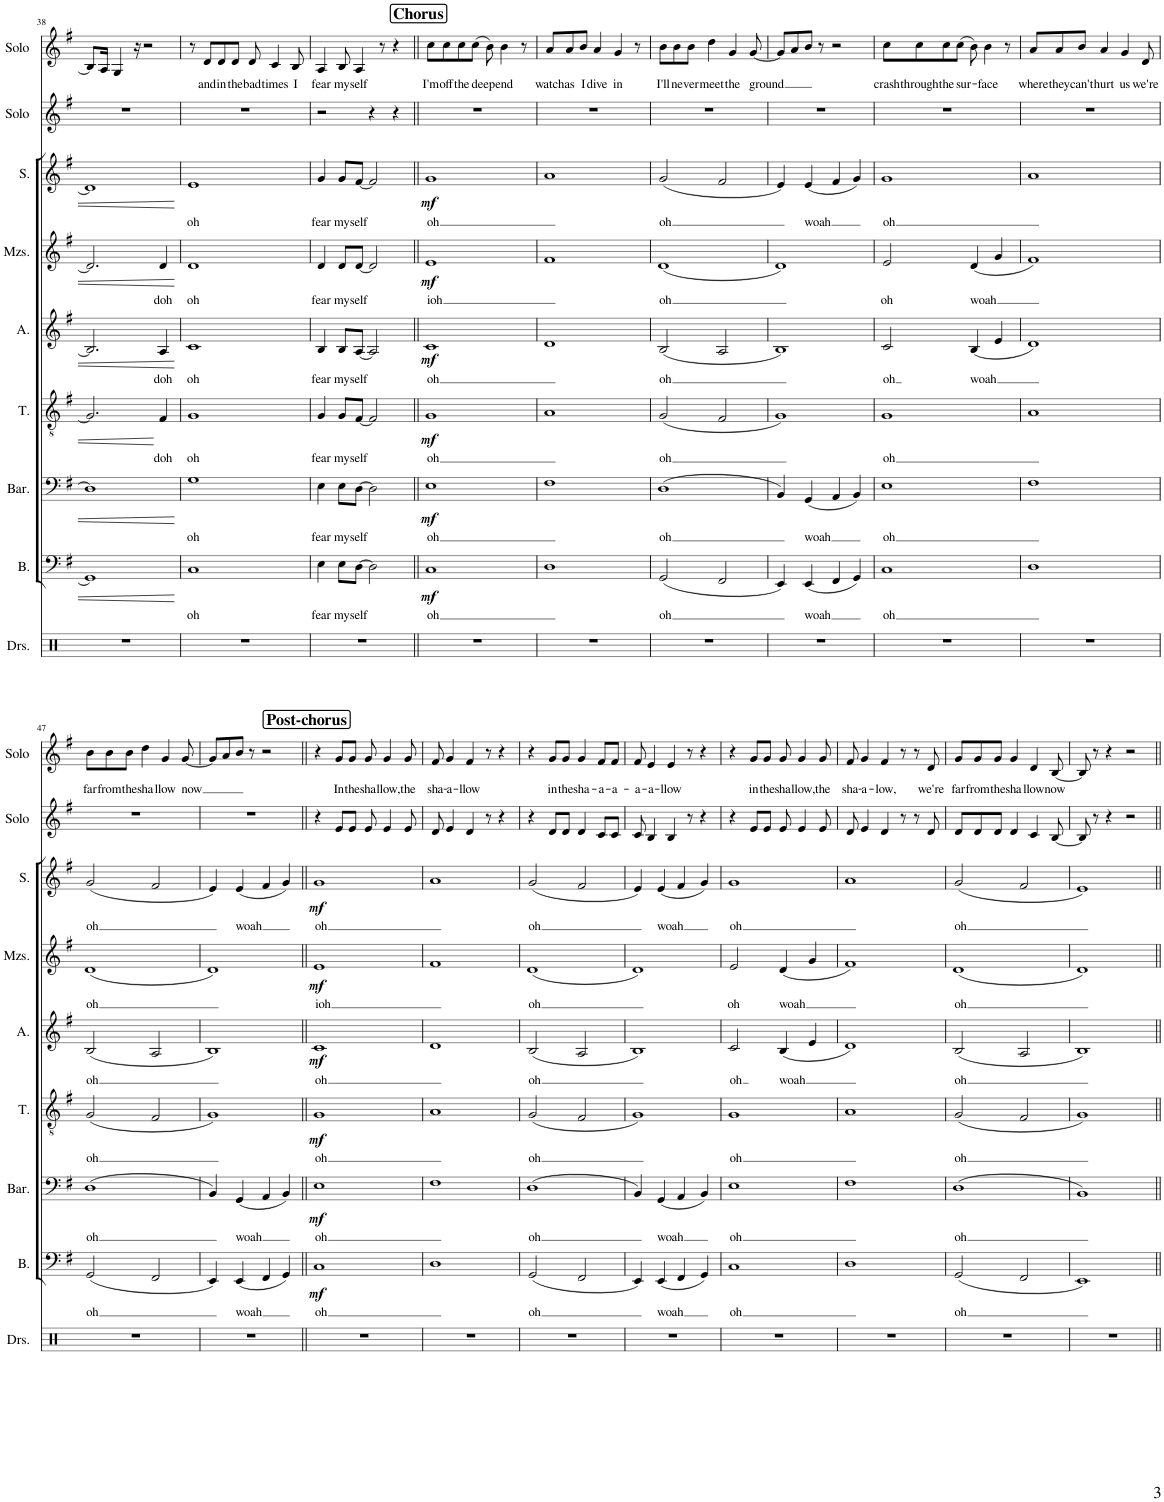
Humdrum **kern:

**kern	**kern	**text	**dynam	**kern	**text	**dynam	**kern	**text	**dynam	**kern	**text	**dynam	**kern	**text	**dynam	**kern	**text	**dynam	**kern	**kern	**text
*part9	*part8	*part8	*part8	*part7	*part7	*part7	*part6	*part6	*part6	*part5	*part5	*part5	*part4	*part4	*part4	*part3	*part3	*part3	*part2	*part1	*part1
*staff9	*staff8	*staff8	*staff8	*staff7	*staff7	*staff7	*staff6	*staff6	*staff6	*staff5	*staff5	*staff5	*staff4	*staff4	*staff4	*staff3	*staff3	*staff3	*staff2	*staff1	*staff1
*I"Drumset	*I"Bass	*	*	*I"Baritone	*	*	*I"Tenor	*	*	*I"Alto	*	*	*I"Mezzo-soprano	*	*	*I"Soprano	*	*	*I"Solo	*I"Solo	*
*I'Drs.	*I'B.	*	*	*I'Bar.	*	*	*I'T.	*	*	*I'A.	*	*	*I'Mzs.	*	*	*I'S.	*	*	*I'Solo	*I'Solo	*
!!LO:PB:g=z
*clefX	*clefF4	*	*	*clefF4	*	*	*clefGv2	*	*	*clefG2	*	*	*clefG2	*	*	*clefG2	*	*	*clefG2	*clefG2	*
*k[]	*k[f#]	*	*	*k[f#]	*	*	*k[f#]	*	*	*k[f#]	*	*	*k[f#]	*	*	*k[f#]	*	*	*k[f#]	*k[f#]	*
*M4/4	*M4/4	*	*	*M4/4	*	*	*M4/4	*	*	*M4/4	*	*	*M4/4	*	*	*M4/4	*	*	*M4/4	*M4/4	*
=38	=38	=38	=38	=38	=38	=38	=38	=38	=38	=38	=38	=38	=38	=38	=38	=38	=38	=38	=38	=38	=38
1r	1GG]	.	.	1D]	.	.	2.G/]	.	.	2.B/]	.	.	2.d/]	.	.	1d]	.	.	1r	8B/L]	.
.	.	.	.	.	.	.	.	.	.	.	.	.	.	.	.	.	.	.	.	16A/Jk	.
.	.	.	.	.	.	.	.	.	.	.	.	.	.	.	.	.	.	.	.	4G/	.
.	.	.	.	.	.	.	.	.	.	.	.	.	.	.	.	.	.	.	.	16r	.
.	.	.	.	.	.	.	.	.	.	.	.	.	.	.	.	.	.	.	.	2r	.
!	!	!	!	!	!	!	!	!LO:LY:b	!	!	!LO:LY:b	!	!	!LO:LY:b	!	!	!	!	!	!	!
.	.	.	.	.	.	.	4F#/	doh	.	4A/	doh	.	4d/	doh	.	.	.	.	.	.	.
=39	=39	=39	=39	=39	=39	=39	=39	=39	=39	=39	=39	=39	=39	=39	=39	=39	=39	=39	=39	=39	=39
!	!	!LO:LY:b	!	!	!LO:LY:b	!	!	!LO:LY:b	!	!	!LO:LY:b	!	!	!LO:LY:b	!	!	!LO:LY:b	!	!	!	!
1r	1C	oh	.	1G	oh	.	1G	oh	.	1c	oh	.	1d	oh	.	1e	oh	.	1r	8r	.
!	!	!	!	!	!	!	!	!	!	!	!	!	!	!	!	!	!	!	!	!	!LO:LY:b
.	.	.	.	.	.	.	.	.	.	.	.	.	.	.	.	.	.	.	.	8d/L	and
!	!	!	!	!	!	!	!	!	!	!	!	!	!	!	!	!	!	!	!	!	!LO:LY:b
.	.	.	.	.	.	.	.	.	.	.	.	.	.	.	.	.	.	.	.	8d/	in
!	!	!	!	!	!	!	!	!	!	!	!	!	!	!	!	!	!	!	!	!	!LO:LY:b
.	.	.	.	.	.	.	.	.	.	.	.	.	.	.	.	.	.	.	.	8d/J	the
!	!	!	!	!	!	!	!	!	!	!	!	!	!	!	!	!	!	!	!	!	!LO:LY:b
.	.	.	.	.	.	.	.	.	.	.	.	.	.	.	.	.	.	.	.	8d/	bad
!	!	!	!	!	!	!	!	!	!	!	!	!	!	!	!	!	!	!	!	!	!LO:LY:b
.	.	.	.	.	.	.	.	.	.	.	.	.	.	.	.	.	.	.	.	4c/	times
!	!	!	!	!	!	!	!	!	!	!	!	!	!	!	!	!	!	!	!	!	!LO:LY:b
.	.	.	.	.	.	.	.	.	.	.	.	.	.	.	.	.	.	.	.	8B/	I
=40	=40	=40	=40	=40	=40	=40	=40	=40	=40	=40	=40	=40	=40	=40	=40	=40	=40	=40	=40	=40	=40
!	!	!LO:LY:b	!	!	!LO:LY:b	!	!	!LO:LY:b	!	!	!LO:LY:b	!	!	!LO:LY:b	!	!	!LO:LY:b	!	!	!	!LO:LY:b
1r	4E\	fear	.	4E\	fear	.	4G/	fear	.	4B/	fear	.	4d/	fear	.	4g/	fear	.	2r	4A/	fear
!	!	!LO:LY:b	!	!	!LO:LY:b	!	!	!LO:LY:b	!	!	!LO:LY:b	!	!	!LO:LY:b	!	!	!LO:LY:b	!	!	!	!LO:LY:b
.	8E\L	my-	.	8E\L	my-	.	8G/L	my-	.	8B/L	my-	.	8d/L	my-	.	8g/L	my-	.	.	8B/	my-
!	!	!LO:LY:b	!	!	!LO:LY:b	!	!	!LO:LY:b	!	!	!LO:LY:b	!	!	!LO:LY:b	!	!	!LO:LY:b	!	!	!	!LO:LY:b
.	[8D\J	-self	.	[8D\J	-self	.	[8F#/J	-self	.	[8A/J	-self	.	[8d/J	-self	.	[8f#/J	-self	.	.	4A/	-self
.	2D\]	.	.	2D\]	.	.	2F#/]	.	.	2A/]	.	.	2d/]	.	.	2f#/]	.	.	4r	.	.
.	.	.	.	.	.	.	.	.	.	.	.	.	.	.	.	.	.	.	.	8r	.
.	.	.	.	.	.	.	.	.	.	.	.	.	.	.	.	.	.	.	4r	4r	.
!!LO:REH:place=s1:a:B:cj:fs=14:t=Chorus
=41||	=41||	=41||	=41||	=41||	=41||	=41||	=41||	=41||	=41||	=41||	=41||	=41||	=41||	=41||	=41||	=41||	=41||	=41||	=41||	=41||	=41||
!	!	!LO:LY:b	!LO:DY:b	!	!LO:LY:b	!LO:DY:b	!	!LO:LY:b	!LO:DY:b	!	!LO:LY:b	!LO:DY:b	!	!LO:LY:b	!LO:DY:b	!	!LO:LY:b	!LO:DY:b	!	!	!LO:LY:b
1r	1C	oh	mf	1E	oh	mf	1G	oh	mf	1c	oh	mf	1e	ioh	mf	1g	oh	mf	1r	8cc\L	I'm
!	!	!	!	!	!	!	!	!	!	!	!	!	!	!	!	!	!	!	!	!	!LO:LY:b
.	.	.	.	.	.	.	.	.	.	.	.	.	.	.	.	.	.	.	.	8cc\	off
!	!	!	!	!	!	!	!	!	!	!	!	!	!	!	!	!	!	!	!	!	!LO:LY:b
.	.	.	.	.	.	.	.	.	.	.	.	.	.	.	.	.	.	.	.	8cc\	the
!	!	!	!	!	!	!	!	!	!	!	!	!	!	!	!	!	!	!	!	!	!LO:LY:b
.	.	.	.	.	.	.	.	.	.	.	.	.	.	.	.	.	.	.	.	(8cc\J	deep
.	.	.	.	.	.	.	.	.	.	.	.	.	.	.	.	.	.	.	.	8b\)	.
!	!	!	!	!	!	!	!	!	!	!	!	!	!	!	!	!	!	!	!	!	!LO:LY:b
.	.	.	.	.	.	.	.	.	.	.	.	.	.	.	.	.	.	.	.	4b\	end
.	.	.	.	.	.	.	.	.	.	.	.	.	.	.	.	.	.	.	.	8r	.
=42	=42	=42	=42	=42	=42	=42	=42	=42	=42	=42	=42	=42	=42	=42	=42	=42	=42	=42	=42	=42	=42
!	!	!	!	!	!	!	!	!	!	!	!	!	!	!	!	!	!	!	!	!	!LO:LY:b
1r	1D	.	.	1F#	.	.	1A	.	.	1d	.	.	1f#	.	.	1a	.	.	1r	8a/L	watch
!	!	!	!	!	!	!	!	!	!	!	!	!	!	!	!	!	!	!	!	!	!LO:LY:b
.	.	.	.	.	.	.	.	.	.	.	.	.	.	.	.	.	.	.	.	8a/	as
!	!	!	!	!	!	!	!	!	!	!	!	!	!	!	!	!	!	!	!	!	!LO:LY:b
.	.	.	.	.	.	.	.	.	.	.	.	.	.	.	.	.	.	.	.	8b/J	I
!	!	!	!	!	!	!	!	!	!	!	!	!	!	!	!	!	!	!	!	!	!LO:LY:b
.	.	.	.	.	.	.	.	.	.	.	.	.	.	.	.	.	.	.	.	4a/	dive
!	!	!	!	!	!	!	!	!	!	!	!	!	!	!	!	!	!	!	!	!	!LO:LY:b
.	.	.	.	.	.	.	.	.	.	.	.	.	.	.	.	.	.	.	.	4g/	in
.	.	.	.	.	.	.	.	.	.	.	.	.	.	.	.	.	.	.	.	8r	.
=43	=43	=43	=43	=43	=43	=43	=43	=43	=43	=43	=43	=43	=43	=43	=43	=43	=43	=43	=43	=43	=43
!	!	!LO:LY:b	!	!	!LO:LY:b	!	!	!LO:LY:b	!	!	!LO:LY:b	!	!	!LO:LY:b	!	!	!LO:LY:b	!	!	!	!LO:LY:b
1r	(2GG/	oh	.	(1D	oh	.	(2G/	oh	.	(2B/	oh	.	(1d	oh	.	(2g/	oh	.	1r	8b\L	I'll
!	!	!	!	!	!	!	!	!	!	!	!	!	!	!	!	!	!	!	!	!	!LO:LY:b
.	.	.	.	.	.	.	.	.	.	.	.	.	.	.	.	.	.	.	.	8b\	ne-
!	!	!	!	!	!	!	!	!	!	!	!	!	!	!	!	!	!	!	!	!	!LO:LY:b
.	.	.	.	.	.	.	.	.	.	.	.	.	.	.	.	.	.	.	.	8b\J	-ver
!	!	!	!	!	!	!	!	!	!	!	!	!	!	!	!	!	!	!	!	!	!LO:LY:b
.	.	.	.	.	.	.	.	.	.	.	.	.	.	.	.	.	.	.	.	4dd\	meet
.	2FF#/	.	.	.	.	.	2F#/	.	.	2A/	.	.	.	.	.	2f#/	.	.	.	.	.
!	!	!	!	!	!	!	!	!	!	!	!	!	!	!	!	!	!	!	!	!	!LO:LY:b
.	.	.	.	.	.	.	.	.	.	.	.	.	.	.	.	.	.	.	.	4g/	the
!	!	!	!	!	!	!	!	!	!	!	!	!	!	!	!	!	!	!	!	!	!LO:LY:b
.	.	.	.	.	.	.	.	.	.	.	.	.	.	.	.	.	.	.	.	[8g/	ground
=44	=44	=44	=44	=44	=44	=44	=44	=44	=44	=44	=44	=44	=44	=44	=44	=44	=44	=44	=44	=44	=44
1r	4EE/)	.	.	4BB/)	.	.	1G)	.	.	1B)	.	.	1d)	.	.	4e/)	.	.	1r	8g/L]	.
.	.	.	.	.	.	.	.	.	.	.	.	.	.	.	.	.	.	.	.	8a/	.
!	!	!LO:LY:b	!	!	!LO:LY:b	!	!	!	!	!	!	!	!	!	!	!	!LO:LY:b	!	!	!	!
.	(4EE/	woah	.	(4GG/	woah	.	.	.	.	.	.	.	.	.	.	(4e/	woah	.	.	8b/J	.
.	.	.	.	.	.	.	.	.	.	.	.	.	.	.	.	.	.	.	.	8r	.
.	4FF#/	.	.	4AA/	.	.	.	.	.	.	.	.	.	.	.	4f#/	.	.	.	2r	.
.	4GG/)	.	.	4BB/)	.	.	.	.	.	.	.	.	.	.	.	4g/)	.	.	.	.	.
=45	=45	=45	=45	=45	=45	=45	=45	=45	=45	=45	=45	=45	=45	=45	=45	=45	=45	=45	=45	=45	=45
!	!	!LO:LY:b	!	!	!LO:LY:b	!	!	!LO:LY:b	!	!	!LO:LY:b	!	!	!LO:LY:b	!	!	!LO:LY:b	!	!	!	!LO:LY:b
1r	1C	oh	.	1E	oh	.	1G	oh	.	2c/	oh	.	2e/	oh	.	1g	oh	.	1r	8cc\L	crash
!	!	!	!	!	!	!	!	!	!	!	!	!	!	!	!	!	!	!	!	!	!LO:LY:b
.	.	.	.	.	.	.	.	.	.	.	.	.	.	.	.	.	.	.	.	8cc\	through
!	!	!	!	!	!	!	!	!	!	!	!	!	!	!	!	!	!	!	!	!	!LO:LY:b
.	.	.	.	.	.	.	.	.	.	.	.	.	.	.	.	.	.	.	.	8cc\	the
!	!	!	!	!	!	!	!	!	!	!	!	!	!	!	!	!	!	!	!	!	!LO:LY:b
.	.	.	.	.	.	.	.	.	.	.	.	.	.	.	.	.	.	.	.	(8cc\J	sur-
!	!	!	!	!	!	!	!	!	!	!	!LO:LY:b	!	!	!LO:LY:b	!	!	!	!	!	!	!
.	.	.	.	.	.	.	.	.	.	(4B/	woah	.	(4d/	woah	.	.	.	.	.	8b\)	.
!	!	!	!	!	!	!	!	!	!	!	!	!	!	!	!	!	!	!	!	!	!LO:LY:b
.	.	.	.	.	.	.	.	.	.	.	.	.	.	.	.	.	.	.	.	4b\	-face
.	.	.	.	.	.	.	.	.	.	4e/	.	.	4g/	.	.	.	.	.	.	.	.
.	.	.	.	.	.	.	.	.	.	.	.	.	.	.	.	.	.	.	.	8r	.
=46	=46	=46	=46	=46	=46	=46	=46	=46	=46	=46	=46	=46	=46	=46	=46	=46	=46	=46	=46	=46	=46
!	!	!	!	!	!	!	!	!	!	!	!	!	!	!	!	!	!	!	!	!	!LO:LY:b
1r	1D	.	.	1F#	.	.	1A	.	.	1d)	.	.	1f#)	.	.	1a	.	.	1r	8a/L	where
!	!	!	!	!	!	!	!	!	!	!	!	!	!	!	!	!	!	!	!	!	!LO:LY:b
.	.	.	.	.	.	.	.	.	.	.	.	.	.	.	.	.	.	.	.	8a/	they
!	!	!	!	!	!	!	!	!	!	!	!	!	!	!	!	!	!	!	!	!	!LO:LY:b
.	.	.	.	.	.	.	.	.	.	.	.	.	.	.	.	.	.	.	.	8b/J	can't
!	!	!	!	!	!	!	!	!	!	!	!	!	!	!	!	!	!	!	!	!	!LO:LY:b
.	.	.	.	.	.	.	.	.	.	.	.	.	.	.	.	.	.	.	.	4a/	hurt
!	!	!	!	!	!	!	!	!	!	!	!	!	!	!	!	!	!	!	!	!	!LO:LY:b
.	.	.	.	.	.	.	.	.	.	.	.	.	.	.	.	.	.	.	.	4g/	us
!	!	!	!	!	!	!	!	!	!	!	!	!	!	!	!	!	!	!	!	!	!LO:LY:b
.	.	.	.	.	.	.	.	.	.	.	.	.	.	.	.	.	.	.	.	8d/	we're
!!LO:LB:g=z
=47	=47	=47	=47	=47	=47	=47	=47	=47	=47	=47	=47	=47	=47	=47	=47	=47	=47	=47	=47	=47	=47
!	!	!LO:LY:b	!	!	!LO:LY:b	!	!	!LO:LY:b	!	!	!LO:LY:b	!	!	!LO:LY:b	!	!	!LO:LY:b	!	!	!	!LO:LY:b
1r	(2GG/	oh	.	(1D	oh	.	(2G/	oh	.	(2B/	oh	.	(1d	oh	.	(2g/	oh	.	1r	8b\L	far
!	!	!	!	!	!	!	!	!	!	!	!	!	!	!	!	!	!	!	!	!	!LO:LY:b
.	.	.	.	.	.	.	.	.	.	.	.	.	.	.	.	.	.	.	.	8b\	from
!	!	!	!	!	!	!	!	!	!	!	!	!	!	!	!	!	!	!	!	!	!LO:LY:b
.	.	.	.	.	.	.	.	.	.	.	.	.	.	.	.	.	.	.	.	8b\J	the
!	!	!	!	!	!	!	!	!	!	!	!	!	!	!	!	!	!	!	!	!	!LO:LY:b
.	.	.	.	.	.	.	.	.	.	.	.	.	.	.	.	.	.	.	.	4dd\	sha-
.	2FF#/	.	.	.	.	.	2F#/	.	.	2A/	.	.	.	.	.	2f#/	.	.	.	.	.
!	!	!	!	!	!	!	!	!	!	!	!	!	!	!	!	!	!	!	!	!	!LO:LY:b
.	.	.	.	.	.	.	.	.	.	.	.	.	.	.	.	.	.	.	.	4g/	-llow
!	!	!	!	!	!	!	!	!	!	!	!	!	!	!	!	!	!	!	!	!	!LO:LY:b
.	.	.	.	.	.	.	.	.	.	.	.	.	.	.	.	.	.	.	.	[8g/	now
=48	=48	=48	=48	=48	=48	=48	=48	=48	=48	=48	=48	=48	=48	=48	=48	=48	=48	=48	=48	=48	=48
1r	4EE/)	.	.	4BB/)	.	.	1G)	.	.	1B)	.	.	1d)	.	.	4e/)	.	.	1r	8g/L]	.
.	.	.	.	.	.	.	.	.	.	.	.	.	.	.	.	.	.	.	.	8a/	.
!	!	!LO:LY:b	!	!	!LO:LY:b	!	!	!	!	!	!	!	!	!	!	!	!LO:LY:b	!	!	!	!
.	(4EE/	woah	.	(4GG/	woah	.	.	.	.	.	.	.	.	.	.	(4e/	woah	.	.	8b/J	.
.	.	.	.	.	.	.	.	.	.	.	.	.	.	.	.	.	.	.	.	8r	.
.	4FF#/	.	.	4AA/	.	.	.	.	.	.	.	.	.	.	.	4f#/	.	.	.	2r	.
.	4GG/)	.	.	4BB/)	.	.	.	.	.	.	.	.	.	.	.	4g/)	.	.	.	.	.
!!LO:REH:place=s1:a:B:cj:fs=14:t=Post-chorus
=49||	=49||	=49||	=49||	=49||	=49||	=49||	=49||	=49||	=49||	=49||	=49||	=49||	=49||	=49||	=49||	=49||	=49||	=49||	=49||	=49||	=49||
!	!	!LO:LY:b	!LO:DY:b	!	!LO:LY:b	!LO:DY:b	!	!LO:LY:b	!LO:DY:b	!	!LO:LY:b	!LO:DY:b	!	!LO:LY:b	!LO:DY:b	!	!LO:LY:b	!LO:DY:b	!	!	!
1r	1C	oh	mf	1E	oh	mf	1G	oh	mf	1c	oh	mf	1e	ioh	mf	1g	oh	mf	4r	4r	.
!	!	!	!	!	!	!	!	!	!	!	!	!	!	!	!	!	!	!	!	!	!LO:LY:b
.	.	.	.	.	.	.	.	.	.	.	.	.	.	.	.	.	.	.	8e/L	8g/L	In
!	!	!	!	!	!	!	!	!	!	!	!	!	!	!	!	!	!	!	!	!	!LO:LY:b
.	.	.	.	.	.	.	.	.	.	.	.	.	.	.	.	.	.	.	8e/J	8g/J	the
!	!	!	!	!	!	!	!	!	!	!	!	!	!	!	!	!	!	!	!	!	!LO:LY:b
.	.	.	.	.	.	.	.	.	.	.	.	.	.	.	.	.	.	.	8e/	8g/	sha-
!	!	!	!	!	!	!	!	!	!	!	!	!	!	!	!	!	!	!	!	!	!LO:LY:b
.	.	.	.	.	.	.	.	.	.	.	.	.	.	.	.	.	.	.	4e/	4g/	-llow,
!	!	!	!	!	!	!	!	!	!	!	!	!	!	!	!	!	!	!	!	!	!LO:LY:b
.	.	.	.	.	.	.	.	.	.	.	.	.	.	.	.	.	.	.	8e/	8g/	the
=50	=50	=50	=50	=50	=50	=50	=50	=50	=50	=50	=50	=50	=50	=50	=50	=50	=50	=50	=50	=50	=50
!	!	!	!	!	!	!	!	!	!	!	!	!	!	!	!	!	!	!	!	!	!LO:LY:b
1r	1D	.	.	1F#	.	.	1A	.	.	1d	.	.	1f#	.	.	1a	.	.	8d/	8f#/	sha-
!	!	!	!	!	!	!	!	!	!	!	!	!	!	!	!	!	!	!	!	!	!LO:LY:b
.	.	.	.	.	.	.	.	.	.	.	.	.	.	.	.	.	.	.	4e/	4g/	-a-
!	!	!	!	!	!	!	!	!	!	!	!	!	!	!	!	!	!	!	!	!	!LO:LY:b
.	.	.	.	.	.	.	.	.	.	.	.	.	.	.	.	.	.	.	4d/	4f#/	-llow
.	.	.	.	.	.	.	.	.	.	.	.	.	.	.	.	.	.	.	8r	8r	.
.	.	.	.	.	.	.	.	.	.	.	.	.	.	.	.	.	.	.	4r	4r	.
=51	=51	=51	=51	=51	=51	=51	=51	=51	=51	=51	=51	=51	=51	=51	=51	=51	=51	=51	=51	=51	=51
!	!	!LO:LY:b	!	!	!LO:LY:b	!	!	!LO:LY:b	!	!	!LO:LY:b	!	!	!LO:LY:b	!	!	!LO:LY:b	!	!	!	!
1r	(2GG/	oh	.	(1D	oh	.	(2G/	oh	.	(2B/	oh	.	(1d	oh	.	(2g/	oh	.	4r	4r	.
!	!	!	!	!	!	!	!	!	!	!	!	!	!	!	!	!	!	!	!	!	!LO:LY:b
.	.	.	.	.	.	.	.	.	.	.	.	.	.	.	.	.	.	.	8d/L	8g/L	in
!	!	!	!	!	!	!	!	!	!	!	!	!	!	!	!	!	!	!	!	!	!LO:LY:b
.	.	.	.	.	.	.	.	.	.	.	.	.	.	.	.	.	.	.	8d/J	8g/J	the
!	!	!	!	!	!	!	!	!	!	!	!	!	!	!	!	!	!	!	!	!	!LO:LY:b
.	2FF#/	.	.	.	.	.	2F#/	.	.	2A/	.	.	.	.	.	2f#/	.	.	4d/	4g/	sha-
!	!	!	!	!	!	!	!	!	!	!	!	!	!	!	!	!	!	!	!	!	!LO:LY:b
.	.	.	.	.	.	.	.	.	.	.	.	.	.	.	.	.	.	.	8c/L	8f#/L	-a-
!	!	!	!	!	!	!	!	!	!	!	!	!	!	!	!	!	!	!	!	!	!LO:LY:b
.	.	.	.	.	.	.	.	.	.	.	.	.	.	.	.	.	.	.	8c/J	8f#/J	-a-
=52	=52	=52	=52	=52	=52	=52	=52	=52	=52	=52	=52	=52	=52	=52	=52	=52	=52	=52	=52	=52	=52
!	!	!	!	!	!	!	!	!	!	!	!	!	!	!	!	!	!	!	!	!	!LO:LY:b
1r	4EE/)	.	.	4BB/)	.	.	1G)	.	.	1B)	.	.	1d)	.	.	4e/)	.	.	8c/	8f#/	-a-
!	!	!	!	!	!	!	!	!	!	!	!	!	!	!	!	!	!	!	!	!	!LO:LY:b
.	.	.	.	.	.	.	.	.	.	.	.	.	.	.	.	.	.	.	4B/	4e/	-a-
!	!	!LO:LY:b	!	!	!LO:LY:b	!	!	!	!	!	!	!	!	!	!	!	!LO:LY:b	!	!	!	!
.	(4EE/	woah	.	(4GG/	woah	.	.	.	.	.	.	.	.	.	.	(4e/	woah	.	.	.	.
!	!	!	!	!	!	!	!	!	!	!	!	!	!	!	!	!	!	!	!	!	!LO:LY:b
.	.	.	.	.	.	.	.	.	.	.	.	.	.	.	.	.	.	.	4B/	4e/	-llow
.	4FF#/	.	.	4AA/	.	.	.	.	.	.	.	.	.	.	.	4f#/	.	.	.	.	.
.	.	.	.	.	.	.	.	.	.	.	.	.	.	.	.	.	.	.	8r	8r	.
.	4GG/)	.	.	4BB/)	.	.	.	.	.	.	.	.	.	.	.	4g/)	.	.	4r	4r	.
=53	=53	=53	=53	=53	=53	=53	=53	=53	=53	=53	=53	=53	=53	=53	=53	=53	=53	=53	=53	=53	=53
!	!	!LO:LY:b	!	!	!LO:LY:b	!	!	!LO:LY:b	!	!	!LO:LY:b	!	!	!LO:LY:b	!	!	!LO:LY:b	!	!	!	!
1r	1C	oh	.	1E	oh	.	1G	oh	.	2c/	oh	.	2e/	oh	.	1g	oh	.	4r	4r	.
!	!	!	!	!	!	!	!	!	!	!	!	!	!	!	!	!	!	!	!	!	!LO:LY:b
.	.	.	.	.	.	.	.	.	.	.	.	.	.	.	.	.	.	.	8e/L	8g/L	in
!	!	!	!	!	!	!	!	!	!	!	!	!	!	!	!	!	!	!	!	!	!LO:LY:b
.	.	.	.	.	.	.	.	.	.	.	.	.	.	.	.	.	.	.	8e/J	8g/J	the
!	!	!	!	!	!	!	!	!	!	!	!LO:LY:b	!	!	!LO:LY:b	!	!	!	!	!	!	!LO:LY:b
.	.	.	.	.	.	.	.	.	.	(4B/	woah	.	(4d/	woah	.	.	.	.	8e/	8g/	sha-
!	!	!	!	!	!	!	!	!	!	!	!	!	!	!	!	!	!	!	!	!	!LO:LY:b
.	.	.	.	.	.	.	.	.	.	.	.	.	.	.	.	.	.	.	4e/	4g/	-llow,
.	.	.	.	.	.	.	.	.	.	4e/	.	.	4g/	.	.	.	.	.	.	.	.
!	!	!	!	!	!	!	!	!	!	!	!	!	!	!	!	!	!	!	!	!	!LO:LY:b
.	.	.	.	.	.	.	.	.	.	.	.	.	.	.	.	.	.	.	8e/	8g/	the
=54	=54	=54	=54	=54	=54	=54	=54	=54	=54	=54	=54	=54	=54	=54	=54	=54	=54	=54	=54	=54	=54
!	!	!	!	!	!	!	!	!	!	!	!	!	!	!	!	!	!	!	!	!	!LO:LY:b
1r	1D	.	.	1F#	.	.	1A	.	.	1d)	.	.	1f#)	.	.	1a	.	.	8d/	8f#/	sha-
!	!	!	!	!	!	!	!	!	!	!	!	!	!	!	!	!	!	!	!	!	!LO:LY:b
.	.	.	.	.	.	.	.	.	.	.	.	.	.	.	.	.	.	.	4e/	4g/	-a-
!	!	!	!	!	!	!	!	!	!	!	!	!	!	!	!	!	!	!	!	!	!LO:LY:b
.	.	.	.	.	.	.	.	.	.	.	.	.	.	.	.	.	.	.	4d/	4f#/	-low,
.	.	.	.	.	.	.	.	.	.	.	.	.	.	.	.	.	.	.	8r	8r	.
.	.	.	.	.	.	.	.	.	.	.	.	.	.	.	.	.	.	.	8r	8r	.
!	!	!	!	!	!	!	!	!	!	!	!	!	!	!	!	!	!	!	!	!	!LO:LY:b
.	.	.	.	.	.	.	.	.	.	.	.	.	.	.	.	.	.	.	8d/	8d/	we're
=55	=55	=55	=55	=55	=55	=55	=55	=55	=55	=55	=55	=55	=55	=55	=55	=55	=55	=55	=55	=55	=55
!	!	!LO:LY:b	!	!	!LO:LY:b	!	!	!LO:LY:b	!	!	!LO:LY:b	!	!	!LO:LY:b	!	!	!LO:LY:b	!	!	!	!LO:LY:b
1r	(2GG/	oh	.	(1D	oh	.	(2G/	oh	.	(2B/	oh	.	(1d	oh	.	(2g/	oh	.	8d/L	8g/L	far
!	!	!	!	!	!	!	!	!	!	!	!	!	!	!	!	!	!	!	!	!	!LO:LY:b
.	.	.	.	.	.	.	.	.	.	.	.	.	.	.	.	.	.	.	8d/	8g/	from
!	!	!	!	!	!	!	!	!	!	!	!	!	!	!	!	!	!	!	!	!	!LO:LY:b
.	.	.	.	.	.	.	.	.	.	.	.	.	.	.	.	.	.	.	8d/J	8g/J	the
!	!	!	!	!	!	!	!	!	!	!	!	!	!	!	!	!	!	!	!	!	!LO:LY:b
.	.	.	.	.	.	.	.	.	.	.	.	.	.	.	.	.	.	.	4d/	4g/	sha-
.	2FF#/	.	.	.	.	.	2F#/	.	.	2A/	.	.	.	.	.	2f#/	.	.	.	.	.
!	!	!	!	!	!	!	!	!	!	!	!	!	!	!	!	!	!	!	!	!	!LO:LY:b
.	.	.	.	.	.	.	.	.	.	.	.	.	.	.	.	.	.	.	4c/	4d/	-llow
!	!	!	!	!	!	!	!	!	!	!	!	!	!	!	!	!	!	!	!	!	!LO:LY:b
.	.	.	.	.	.	.	.	.	.	.	.	.	.	.	.	.	.	.	[8B/	[8B/	now
=56	=56	=56	=56	=56	=56	=56	=56	=56	=56	=56	=56	=56	=56	=56	=56	=56	=56	=56	=56	=56	=56
1r	1EE)	.	.	1BB)	.	.	1G)	.	.	1B)	.	.	1d)	.	.	1e)	.	.	8B/]	8B/]	.
.	.	.	.	.	.	.	.	.	.	.	.	.	.	.	.	.	.	.	8r	8r	.
.	.	.	.	.	.	.	.	.	.	.	.	.	.	.	.	.	.	.	4r	4r	.
.	.	.	.	.	.	.	.	.	.	.	.	.	.	.	.	.	.	.	2r	2r	.
=||	=||	=||	=||	=||	=||	=||	=||	=||	=||	=||	=||	=||	=||	=||	=||	=||	=||	=||	=||	=||	=||
*-	*-	*-	*-	*-	*-	*-	*-	*-	*-	*-	*-	*-	*-	*-	*-	*-	*-	*-	*-	*-	*-
